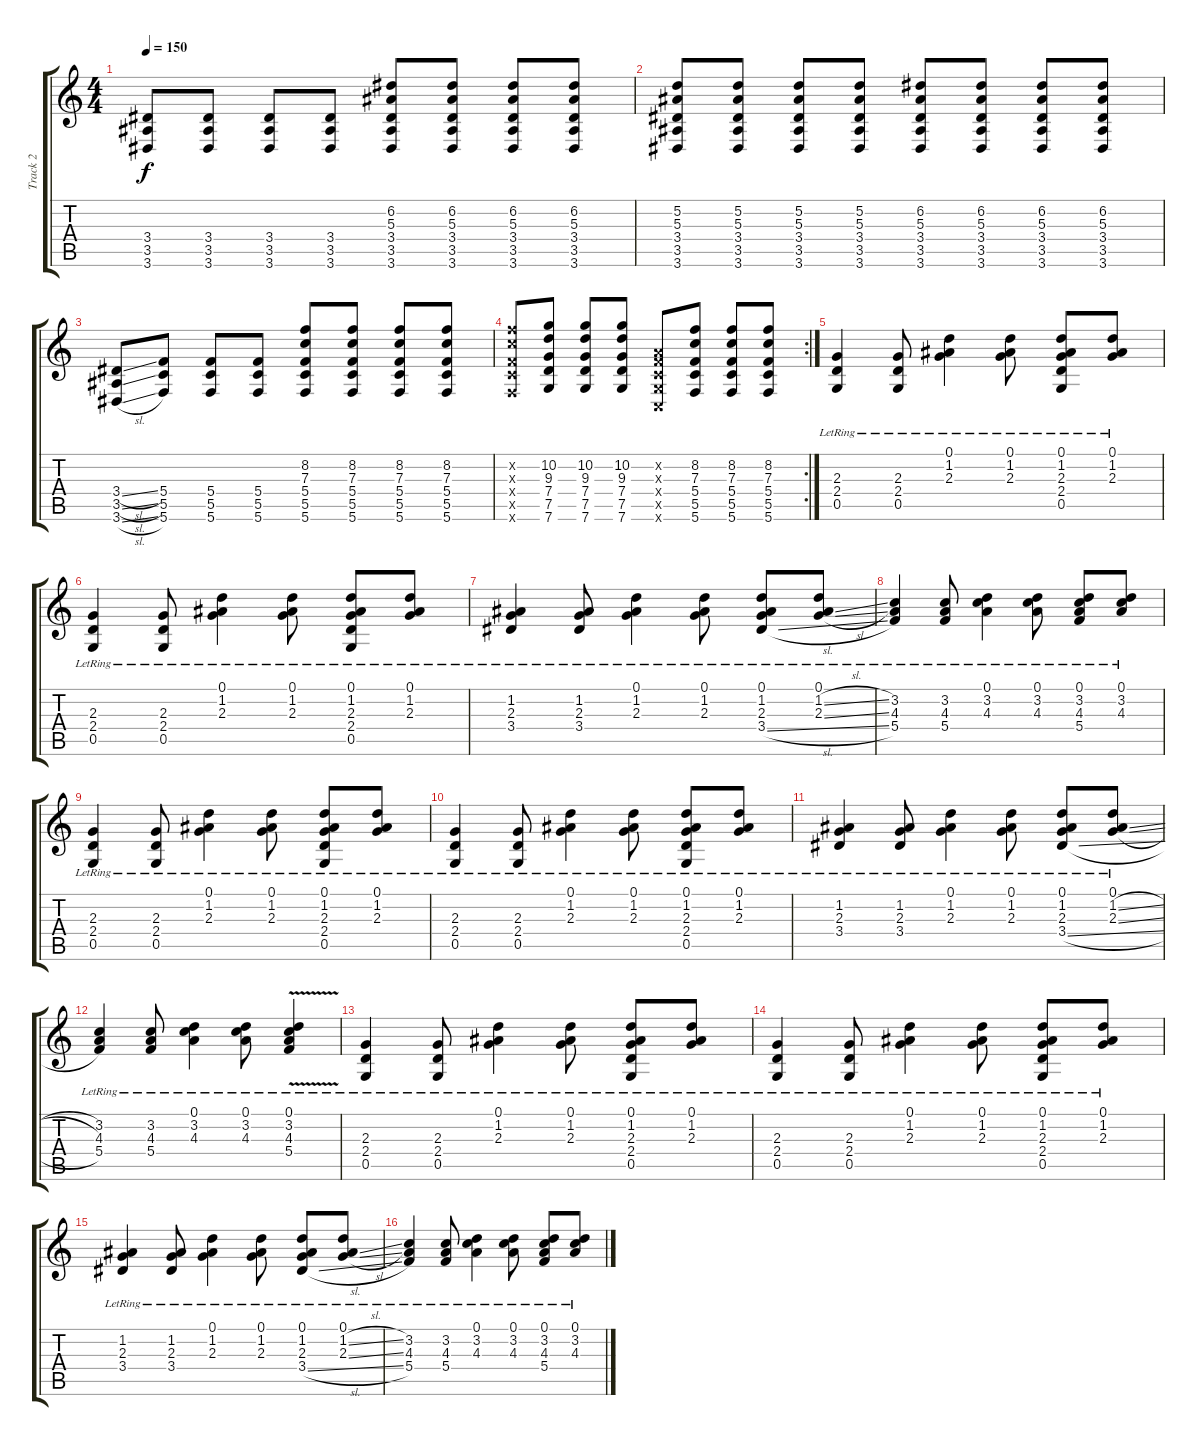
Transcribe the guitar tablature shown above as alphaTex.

\track ("Track 2" "Track 2") {instrument acousticguitarsteel}
\staff {score tabs}
\tuning (D4 A3 F3 C3 G2 C2) {hide}
\ts (4 4)
\tempo 150
\clef g2
\ks c
(3.4 3.5 3.6).8{dy f} (3.4 3.5 3.6).8 (3.4 3.5 3.6).8 (3.4 3.5 3.6).8 (6.2 5.3 3.4 3.5 3.6).8 (6.2 5.3 3.4 3.5 3.6).8 (6.2 5.3 3.4 3.5 3.6).8 (6.2 5.3 3.4 3.5 3.6).8 |
(5.2 5.3 3.4 3.5 3.6).8 (5.2 5.3 3.4 3.5 3.6).8 (5.2 5.3 3.4 3.5 3.6).8 (5.2 5.3 3.4 3.5 3.6).8 (6.2 5.3 3.4 3.5 3.6).8 (6.2 5.3 3.4 3.5 3.6).8 (6.2 5.3 3.4 3.5 3.6).8 (6.2 5.3 3.4 3.5 3.6).8 |
(3.4{sl} 3.5{sl} 3.6{sl}).8 (5.4 5.5 5.6).8 (5.4 5.5 5.6).8 (5.4 5.5 5.6).8 (8.2 7.3 5.4 5.5 5.6).8 (8.2 7.3 5.4 5.5 5.6).8 (8.2 7.3 5.4 5.5 5.6).8 (8.2 7.3 5.4 5.5 5.6).8 |
\rc 2
(8.2{x} 7.3{x} 5.4{x} 5.5{x} 5.6{x}).8 (10.2 9.3 7.4 7.5 7.6).8 (10.2 9.3 7.4 7.5 7.6).8 (10.2 9.3 7.4 7.5 7.6).8 (0.2{x} 0.3{x} 0.4{x} 0.5{x} 0.6{x}).8 (8.2 7.3 5.4 5.5 5.6).8 (8.2 7.3 5.4 5.5 5.6).8 (8.2 7.3 5.4 5.5 5.6).8 |
(2.3{lr} 2.4{lr} 0.5{lr}).4 (2.3{lr} 2.4{lr} 0.5{lr}).8 (0.1{lr} 1.2{lr} 2.3{lr}).4 (0.1{lr} 1.2{lr} 2.3{lr}).8 (0.1{lr} 1.2{lr} 2.3{lr} 2.4 0.5).8 (0.1{lr} 1.2{lr} 2.3{lr}).8 |
(2.3{lr} 2.4{lr} 0.5{lr}).4 (2.3{lr} 2.4{lr} 0.5{lr}).8 (0.1{lr} 1.2{lr} 2.3{lr}).4 (0.1{lr} 1.2{lr} 2.3{lr}).8 (0.1{lr} 1.2{lr} 2.3{lr} 2.4 0.5).8 (0.1{lr} 1.2{lr} 2.3{lr}).8 |
(1.2 2.3{lr} 3.4{lr}).4 (1.2 2.3{lr} 3.4{lr}).8 (0.1{lr} 1.2{lr} 2.3{lr}).4 (0.1{lr} 1.2{lr} 2.3{lr}).8 (0.1{lr} 1.2{lr} 2.3{lr} 3.4{sl}).8 (0.1{lr} 1.2{sl lr} 2.3{sl lr}).8 |
(3.2 4.3{lr} 5.4{lr}).4 (3.2 4.3{lr} 5.4{lr}).8 (0.1{lr} 3.2{lr} 4.3{lr}).4 (0.1{lr} 3.2{lr} 4.3{lr}).8 (0.1{lr} 3.2{lr} 4.3{lr} 5.4).8 (0.1{lr} 3.2{lr} 4.3{lr}).8 |
(2.3{lr} 2.4{lr} 0.5{lr}).4 (2.3{lr} 2.4{lr} 0.5{lr}).8 (0.1{lr} 1.2{lr} 2.3{lr}).4 (0.1{lr} 1.2{lr} 2.3{lr}).8 (0.1{lr} 1.2{lr} 2.3{lr} 2.4 0.5).8 (0.1{lr} 1.2{lr} 2.3{lr}).8 |
(2.3{lr} 2.4{lr} 0.5{lr}).4 (2.3{lr} 2.4{lr} 0.5{lr}).8 (0.1{lr} 1.2{lr} 2.3{lr}).4 (0.1{lr} 1.2{lr} 2.3{lr}).8 (0.1{lr} 1.2{lr} 2.3{lr} 2.4 0.5).8 (0.1{lr} 1.2{lr} 2.3{lr}).8 |
(1.2 2.3{lr} 3.4{lr}).4 (1.2 2.3{lr} 3.4{lr}).8 (0.1{lr} 1.2{lr} 2.3{lr}).4 (0.1{lr} 1.2{lr} 2.3{lr}).8 (0.1{lr} 1.2{lr} 2.3{lr} 3.4{sl}).8 (0.1{lr} 1.2{sl lr} 2.3{sl lr}).8 |
(3.2 4.3{lr} 5.4{lr}).4 (3.2 4.3{lr} 5.4{lr}).8 (0.1{lr} 3.2{lr} 4.3{lr}).4 (0.1{lr} 3.2{lr} 4.3{lr}).8 (0.1{lr} 3.2{v lr} 4.3{v lr} 5.4{v}).4 |
(2.3{lr} 2.4{lr} 0.5{lr}).4 (2.3{lr} 2.4{lr} 0.5{lr}).8 (0.1{lr} 1.2{lr} 2.3{lr}).4 (0.1{lr} 1.2{lr} 2.3{lr}).8 (0.1{lr} 1.2{lr} 2.3{lr} 2.4 0.5).8 (0.1{lr} 1.2{lr} 2.3{lr}).8 |
(2.3{lr} 2.4{lr} 0.5{lr}).4 (2.3{lr} 2.4{lr} 0.5{lr}).8 (0.1{lr} 1.2{lr} 2.3{lr}).4 (0.1{lr} 1.2{lr} 2.3{lr}).8 (0.1{lr} 1.2{lr} 2.3{lr} 2.4 0.5).8 (0.1{lr} 1.2{lr} 2.3{lr}).8 |
(1.2 2.3{lr} 3.4{lr}).4 (1.2 2.3{lr} 3.4{lr}).8 (0.1{lr} 1.2{lr} 2.3{lr}).4 (0.1{lr} 1.2{lr} 2.3{lr}).8 (0.1{lr} 1.2{lr} 2.3{lr} 3.4{sl}).8 (0.1{lr} 1.2{sl lr} 2.3{sl lr}).8 |
(3.2 4.3{lr} 5.4{lr}).4 (3.2 4.3{lr} 5.4{lr}).8 (0.1{lr} 3.2{lr} 4.3{lr}).4 (0.1{lr} 3.2{lr} 4.3{lr}).8 (0.1{lr} 3.2{lr} 4.3{lr} 5.4).8 (0.1{lr} 3.2{lr} 4.3{lr}).8
